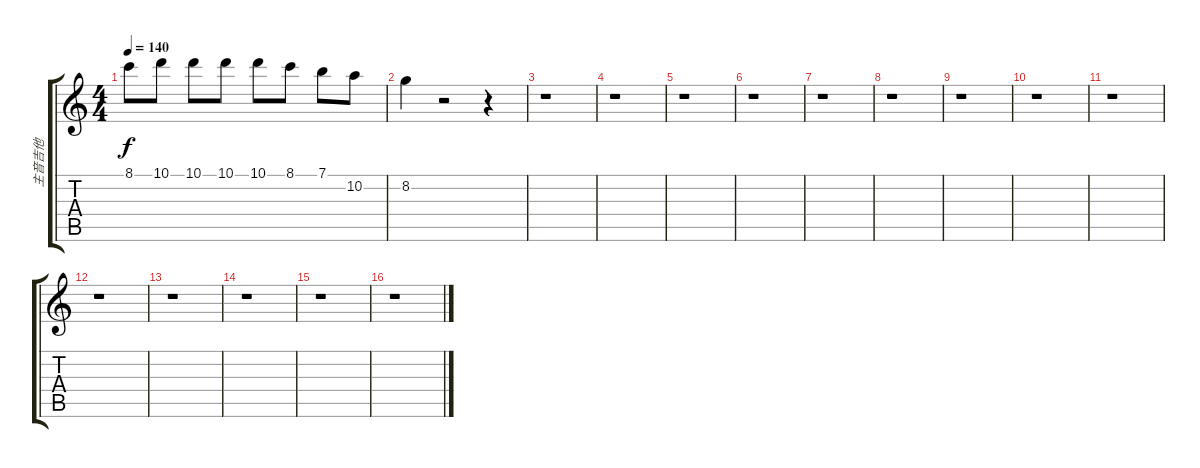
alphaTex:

\track ("主音吉他" "主音吉他") {instrument overdrivenguitar}
\staff {score tabs}
\tuning (E4 B3 G3 D3 A2 E2) {hide}
\ts (4 4)
\tempo 140
\clef g2
\ks c
8.1.8{dy f} 10.1.8 10.1.8 10.1.8 10.1.8 8.1.8 7.1.8 10.2.8 |
8.2.4 r.2 r.4 |
r.1 |
r.1 |
r.1 |
r.1 |
r.1 |
r.1 |
r.1 |
r.1 |
r.1 |
r.1 |
r.1 |
r.1 |
r.1 |
r.1
